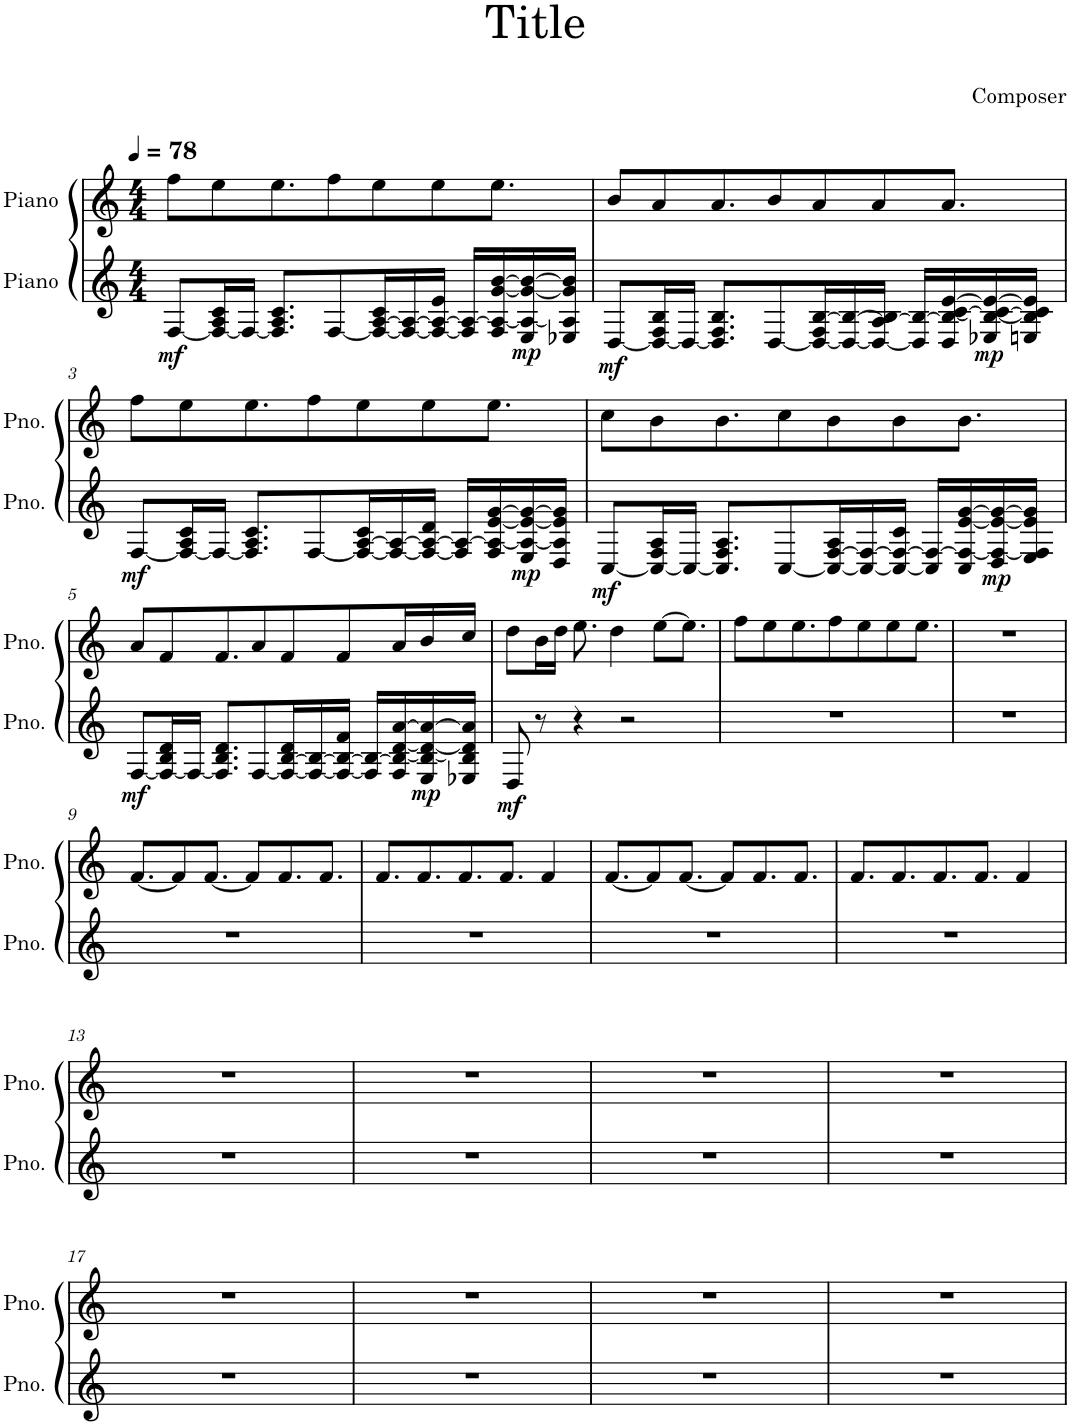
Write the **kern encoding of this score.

**kern	**dynam	**kern
*part2	*part2	*part1
*staff2	*staff2	*staff1
*I"Piano	*	*I"Piano
*I'Pno.	*	*I'Pno.
*clefG2	*	*clefG2
*k[]	*	*k[]
*M4/4	*	*M4/4
*MM78	*	*MM78
=1	=1	=1
!	!LO:DY:b	!
[8F/L	mf	8ff\L
16F/_ 16A/ 16c/L	.	8ee\
16F/JJ_	.	.
8.F/] 8.A/ 8.c/L	.	8.ee\
[8F/	.	8ff\
16F/_ [16A/ 16c/L	.	8ee\
16F/_ 16A/_	.	.
16F/_ 16A/_ 16e/JJ	.	8ee\
16F/] 16A/_LL	.	.
16F/ 16A/_ [16g/ [16b/	.	8.ee\J
!	!LO:DY:b	!
16E/ 16A/_ 16g/_ 16b/_	mp	.
16E-X/ 16A/] 16g/] 16b/]JJ	.	.
=2	=2	=2
!	!LO:DY:b	!
[8D/L	mf	8b/L
16D/_ 16F/ 16B/L	.	8a/
16D/JJ_	.	.
8.D/] 8.F/ 8.B/L	.	8.a/
[8D/	.	8b/
16D/_ 16F/ [16B/L	.	8a/
16D/_ 16B/_	.	.
16D/_ 16A/ 16B/_JJ	.	8a/
16D/] 16B/_LL	.	.
16D/ 16B/_ [16c/ [16e/	.	8.a/J
!	!LO:DY:b	!
16E-X/ 16B/_ 16c/_ 16e/_	mp	.
16En/ 16B/] 16c/] 16e/]JJ	.	.
!!LO:LB:g=z
=3	=3	=3
!	!LO:DY:b	!
[8F/L	mf	8ff\L
16F/_ 16A/ 16c/L	.	8ee\
16F/JJ_	.	.
8.F/] 8.A/ 8.c/L	.	8.ee\
[8F/	.	8ff\
16F/_ [16A/ 16c/L	.	8ee\
16F/_ 16A/_	.	.
16F/_ 16A/_ 16d/JJ	.	8ee\
16F/] 16A/_LL	.	.
16F/ 16A/_ [16e/ [16g/	.	8.ee\J
!	!LO:DY:b	!
16E/ 16A/_ 16e/_ 16g/_	mp	.
16D/ 16A/] 16e/] 16g/]JJ	.	.
=4	=4	=4
!	!LO:DY:b	!
[8C/L	mf	8cc\L
16C/_ 16F/ 16A/L	.	8b\
16C/JJ_	.	.
8.C/] 8.F/ 8.A/L	.	8.b\
[8C/	.	8cc\
16C/_ [16F/ 16A/L	.	8b\
16C/_ 16F/_	.	.
16C/_ 16F/_ 16c/JJ	.	8b\
16C/] 16F/_LL	.	.
16C/ 16F/_ [16e/ [16g/	.	8.b\J
!	!LO:DY:b	!
16D/ 16F/_ 16e/_ 16g/_	mp	.
16E/ 16F/] 16e/] 16g/]JJ	.	.
!!LO:LB:g=z
=5	=5	=5
!	!LO:DY:b	!
[8F/L	mf	8a/L
16F/_ 16B/ 16d/L	.	8f/
16F/JJ_	.	.
8.F/] 8.B/ 8.d/L	.	8.f/
[8F/	.	8a/
16F/_ [16B/ 16d/L	.	8f/
16F/_ 16B/_	.	.
16F/_ 16B/_ 16f/JJ	.	8f/
16F/] 16B/_LL	.	.
16F/ 16B/_ [16d/ [16a/	.	16a/L
!	!LO:DY:b	!
16E/ 16B/_ 16d/_ 16a/_	mp	16b/
16E-X/ 16B/] 16d/] 16a/]JJ	.	16cc/JJ
=6	=6	=6
!	!LO:DY:b	!
8D/	mf	8dd\L
8r	.	16b\L
.	.	16dd\JJ
4r	.	8.ee\
.	.	4dd\
2r	.	.
.	.	[8ee\L
.	.	8.ee\J]
=7	=7	=7
1r	.	8ff\L
.	.	8ee\
.	.	8.ee\
.	.	8ff\
.	.	8ee\
.	.	8ee\
.	.	8.ee\J
=8	=8	=8
1r	.	1r
!!LO:LB:g=z
=9	=9	=9
1r	.	[8.f/L
.	.	8f/]
.	.	[8.f/J
.	.	8f/L]
.	.	8.f/
.	.	8.f/J
=10	=10	=10
1r	.	8.f/L
.	.	8.f/
.	.	8.f/
.	.	8.f/J
.	.	4f/
=11	=11	=11
1r	.	[8.f/L
.	.	8f/]
.	.	[8.f/J
.	.	8f/L]
.	.	8.f/
.	.	8.f/J
=12	=12	=12
1r	.	8.f/L
.	.	8.f/
.	.	8.f/
.	.	8.f/J
.	.	4f/
!!LO:LB:g=z
=13	=13	=13
1r	.	1r
=14	=14	=14
1r	.	1r
=15	=15	=15
1r	.	1r
=16	=16	=16
1r	.	1r
!!LO:LB:g=z
=17	=17	=17
1r	.	1r
=18	=18	=18
1r	.	1r
=19	=19	=19
1r	.	1r
=20	=20	=20
1r	.	1r
=	=	=
*-	*-	*-
